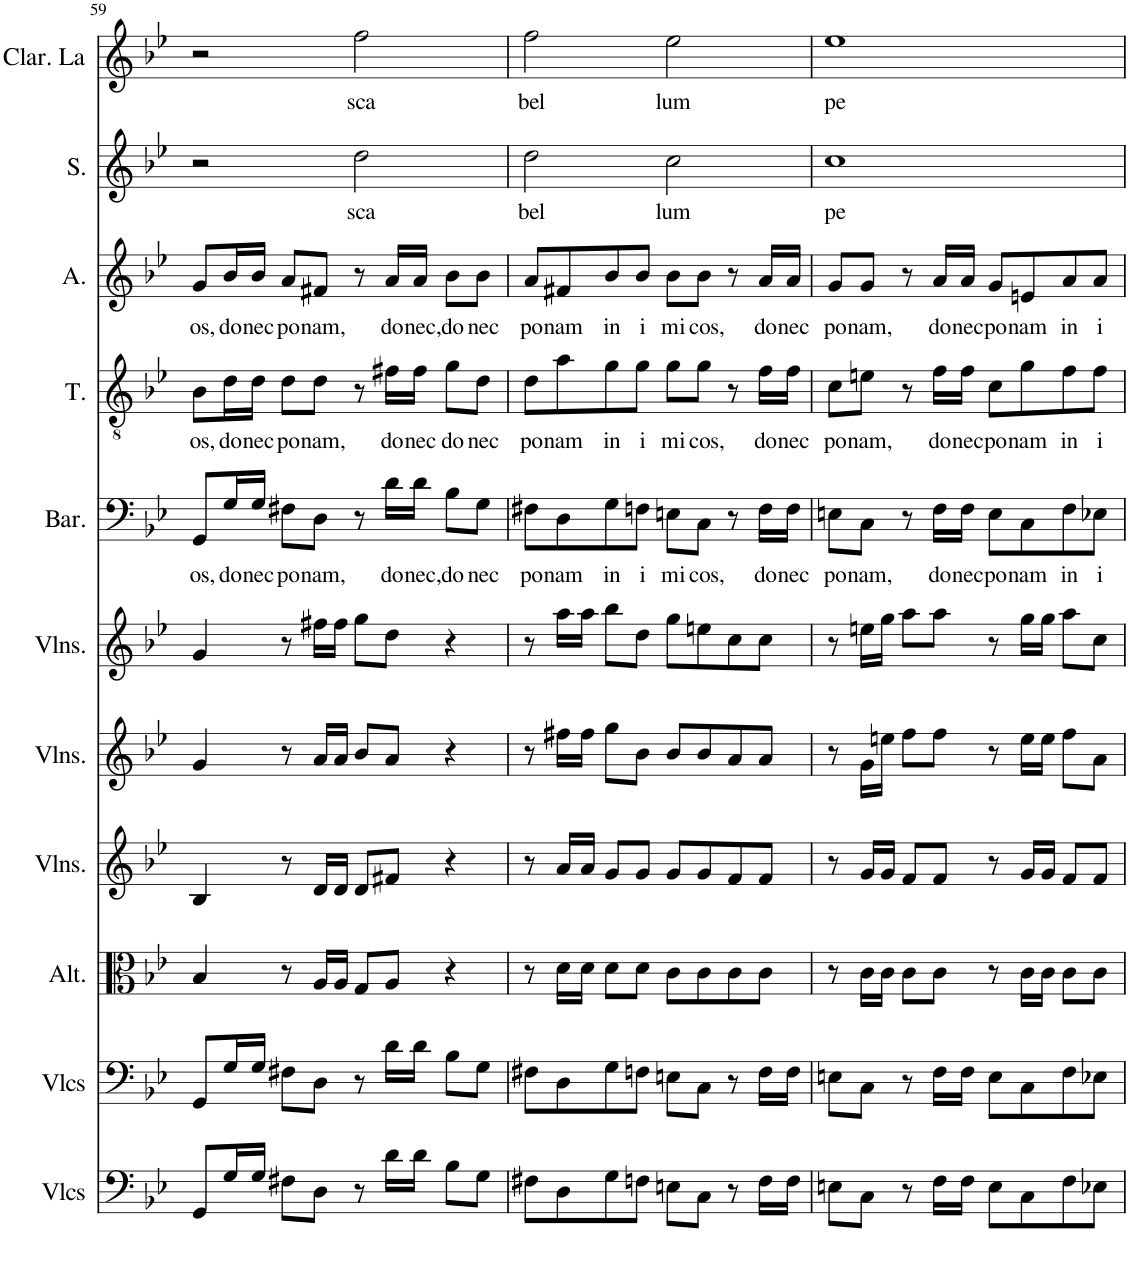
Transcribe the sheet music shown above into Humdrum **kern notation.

**kern	**kern	**kern	**kern	**kern	**kern	**kern	**text	**kern	**text	**kern	**text	**kern	**text	**kern	**text
*part11	*part10	*part9	*part8	*part7	*part6	*part5	*part5	*part4	*part4	*part3	*part3	*part2	*part2	*part1	*part1
*staff11	*staff10	*staff9	*staff8	*staff7	*staff6	*staff5	*staff5	*staff4	*staff4	*staff3	*staff3	*staff2	*staff2	*staff1	*staff1
*I"Violoncelles, Continuo	*I"Violoncelles, Violoncello	*I"Altos, Viola II	*I"Violons, Viola I	*I"Violons, Violin II	*I"Violons, Violin I	*I"Baryton, Bass	*	*I"Ténor, Tenor	*	*I"Alto, Alto	*	*I"Soprano, Soprano II	*	*I"Clarinette en La, Soprano I	*
*I'Vlcs	*I'Vlcs	*I'Alt.	*I'Vlns.	*I'Vlns.	*I'Vlns.	*I'Bar.	*	*I'T.	*	*I'A.	*	*I'S.	*	*I'Clar. La	*
!!LO:PB:g=z
*clefF4	*clefF4	*clefC3	*clefG2	*clefG2	*clefG2	*clefF4	*	*clefGv2	*	*clefG2	*	*clefG2	*	*clefG2	*
*	*	*	*	*	*	*	*	*	*	*	*	*	*	*Trd2c3	*
*k[b-e-]	*k[b-e-]	*k[b-e-]	*k[b-e-]	*k[b-e-]	*k[b-e-]	*k[b-e-]	*	*k[b-e-]	*	*k[b-e-]	*	*k[b-e-]	*	*k[b-e-]	*
*M4/4	*M4/4	*M4/4	*M4/4	*M4/4	*M4/4	*M4/4	*	*M4/4	*	*M4/4	*	*M4/4	*	*M4/4	*
=59	=59	=59	=59	=59	=59	=59	=59	=59	=59	=59	=59	=59	=59	=59	=59
!	!	!	!	!	!	!	!LO:LY:b	!	!LO:LY:b	!	!LO:LY:b	!	!	!	!
8GG/L	8GG/L	4B-/	4B-/	4g/	4g/	8GG/L	os,	8B-\L	os,	8g/L	os,	2r	.	2r	.
!	!	!	!	!	!	!	!LO:LY:b	!	!LO:LY:b	!	!LO:LY:b	!	!	!	!
16G/L	16G/L	.	.	.	.	16G/L	do	16d\L	do	16b-/L	do	.	.	.	.
!	!	!	!	!	!	!	!LO:LY:b	!	!LO:LY:b	!	!LO:LY:b	!	!	!	!
16G/JJ	16G/JJ	.	.	.	.	16G/JJ	nec	16d\JJ	nec	16b-/JJ	nec	.	.	.	.
!	!	!	!	!	!	!	!LO:LY:b	!	!LO:LY:b	!	!LO:LY:b	!	!	!	!
8F#X\L	8F#X\L	8r	8r	8r	8r	8F#X\L	po	8d\L	po	8a/L	po	.	.	.	.
!	!	!	!	!	!	!	!LO:LY:b	!	!LO:LY:b	!	!LO:LY:b	!	!	!	!
8D\J	8D\J	16A/LL	16d/LL	16a/LL	16ff#X\LL	8D\J	nam,	8d\J	nam,	8f#X/J	nam,	.	.	.	.
.	.	16A/JJ	16d/JJ	16a/JJ	16ff#\JJ	.	.	.	.	.	.	.	.	.	.
!	!	!	!	!	!	!	!	!	!	!	!	!	!LO:LY:b	!	!LO:LY:b
8r	8r	8G/L	8d/L	8b-/L	8gg\L	8r	.	8r	.	8r	.	2dd\	sca	2ff\	sca
!	!	!	!	!	!	!	!LO:LY:b	!	!LO:LY:b	!	!LO:LY:b	!	!	!	!
16d\LL	16d\LL	8A/J	8f#X/J	8a/J	8dd\J	16d\LL	do	16f#X\LL	do	16a/LL	do	.	.	.	.
!	!	!	!	!	!	!	!LO:LY:b	!	!LO:LY:b	!	!LO:LY:b	!	!	!	!
16d\JJ	16d\JJ	.	.	.	.	16d\JJ	nec,	16f#\JJ	nec	16a/JJ	nec,	.	.	.	.
!	!	!	!	!	!	!	!LO:LY:b	!	!LO:LY:b	!	!LO:LY:b	!	!	!	!
8B-\L	8B-\L	4r	4r	4r	4r	8B-\L	do	8g\L	do	8b-\L	do	.	.	.	.
!	!	!	!	!	!	!	!LO:LY:b	!	!LO:LY:b	!	!LO:LY:b	!	!	!	!
8G\J	8G\J	.	.	.	.	8G\J	nec	8d\J	nec	8b-\J	nec	.	.	.	.
=60	=60	=60	=60	=60	=60	=60	=60	=60	=60	=60	=60	=60	=60	=60	=60
!	!	!	!	!	!	!	!LO:LY:b	!	!LO:LY:b	!	!LO:LY:b	!	!LO:LY:b	!	!LO:LY:b
8F#X\L	8F#X\L	8r	8r	8r	8r	8F#X\L	po	8d\L	po	8a/L	po	2dd\	bel	2ff\	bel
!	!	!	!	!	!	!	!LO:LY:b	!	!LO:LY:b	!	!LO:LY:b	!	!	!	!
8D\	8D\	16d\LL	16a/LL	16ff#X\LL	16aa\LL	8D\	nam	8a\	nam	8f#X/	nam	.	.	.	.
.	.	16d\JJ	16a/JJ	16ff#\JJ	16aa\JJ	.	.	.	.	.	.	.	.	.	.
!	!	!	!	!	!	!	!LO:LY:b	!	!LO:LY:b	!	!LO:LY:b	!	!	!	!
8G\	8G\	8d\L	8g/L	8gg\L	8bb-\L	8G\	in	8g\	in	8b-/	in	.	.	.	.
!	!	!	!	!	!	!	!LO:LY:b	!	!LO:LY:b	!	!LO:LY:b	!	!	!	!
8Fn\J	8Fn\J	8d\J	8g/J	8b-\J	8dd\J	8Fn\J	i	8g\J	i	8b-/J	i	.	.	.	.
!	!	!	!	!	!	!	!LO:LY:b	!	!LO:LY:b	!	!LO:LY:b	!	!LO:LY:b	!	!LO:LY:b
8En\L	8En\L	8c\L	8g/L	8b-/L	8gg\L	8En\L	mi	8g\L	mi	8b-\L	mi	2cc\	lum	2ee-\	lum
!	!	!	!	!	!	!	!LO:LY:b	!	!LO:LY:b	!	!LO:LY:b	!	!	!	!
8C\J	8C\J	8c\	8g/	8b-/	8een\	8C\J	cos,	8g\J	cos,	8b-\J	cos,	.	.	.	.
8r	8r	8c\	8f/	8a/	8cc\	8r	.	8r	.	8r	.	.	.	.	.
!	!	!	!	!	!	!	!LO:LY:b	!	!LO:LY:b	!	!LO:LY:b	!	!	!	!
16F\LL	16F\LL	8c\J	8f/J	8a/J	8cc\J	16F\LL	do	16f\LL	do	16a/LL	do	.	.	.	.
!	!	!	!	!	!	!	!LO:LY:b	!	!LO:LY:b	!	!LO:LY:b	!	!	!	!
16F\JJ	16F\JJ	.	.	.	.	16F\JJ	nec	16f\JJ	nec	16a/JJ	nec	.	.	.	.
=61	=61	=61	=61	=61	=61	=61	=61	=61	=61	=61	=61	=61	=61	=61	=61
!	!	!	!	!	!	!	!LO:LY:b	!	!LO:LY:b	!	!LO:LY:b	!	!LO:LY:b	!	!LO:LY:b
8En\L	8En\L	8r	8r	8r	8r	8En\L	po	8c\L	po	8g/L	po	1cc	pe	1ee-	pe
!	!	!	!	!	!	!	!LO:LY:b	!	!LO:LY:b	!	!LO:LY:b	!	!	!	!
8C\J	8C\J	16c\LL	16g/LL	16g\LL	16een\LL	8C\J	nam,	8en\J	nam,	8g/J	nam,	.	.	.	.
.	.	16c\JJ	16g/JJ	16een\JJ	16gg\JJ	.	.	.	.	.	.	.	.	.	.
8r	8r	8c\L	8f/L	8ff\L	8aa\L	8r	.	8r	.	8r	.	.	.	.	.
!	!	!	!	!	!	!	!LO:LY:b	!	!LO:LY:b	!	!LO:LY:b	!	!	!	!
16F\LL	16F\LL	8c\J	8f/J	8ff\J	8aa\J	16F\LL	do	16f\LL	do	16a/LL	do	.	.	.	.
!	!	!	!	!	!	!	!LO:LY:b	!	!LO:LY:b	!	!LO:LY:b	!	!	!	!
16F\JJ	16F\JJ	.	.	.	.	16F\JJ	nec	16f\JJ	nec	16a/JJ	nec	.	.	.	.
!	!	!	!	!	!	!	!LO:LY:b	!	!LO:LY:b	!	!LO:LY:b	!	!	!	!
8E\L	8E\L	8r	8r	8r	8r	8E\L	po	8c\L	po	8g/L	po	.	.	.	.
!	!	!	!	!	!	!	!LO:LY:b	!	!LO:LY:b	!	!LO:LY:b	!	!	!	!
8C\	8C\	16c\LL	16g/LL	16ee\LL	16gg\LL	8C\	nam	8g\	nam	8en/	nam	.	.	.	.
.	.	16c\JJ	16g/JJ	16ee\JJ	16gg\JJ	.	.	.	.	.	.	.	.	.	.
!	!	!	!	!	!	!	!LO:LY:b	!	!LO:LY:b	!	!LO:LY:b	!	!	!	!
8F\	8F\	8c\L	8f/L	8ff\L	8aa\L	8F\	in	8f\	in	8a/	in	.	.	.	.
!	!	!	!	!	!	!	!LO:LY:b	!	!LO:LY:b	!	!LO:LY:b	!	!	!	!
8E-X\J	8E-X\J	8c\J	8f/J	8a\J	8cc\J	8E-X\J	i	8f\J	i	8a/J	i	.	.	.	.
=	=	=	=	=	=	=	=	=	=	=	=	=	=	=	=
*-	*-	*-	*-	*-	*-	*-	*-	*-	*-	*-	*-	*-	*-	*-	*-
